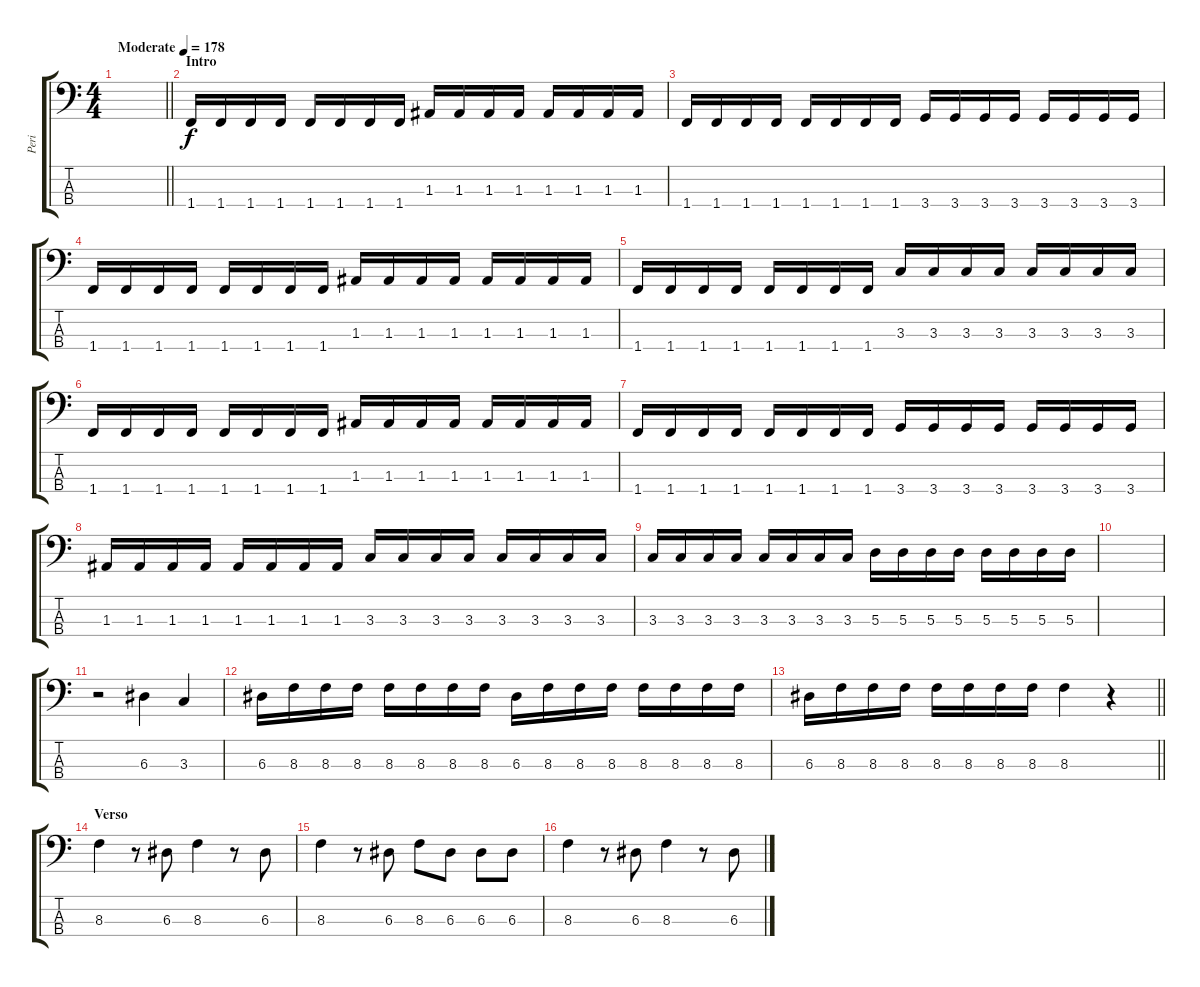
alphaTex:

\track ("Peri" "Peri") {instrument electricbassfinger}
\staff {score tabs}
\tuning (G2 D2 A1 E1) {hide}
\ts (4 4)
\tempo (178 "Moderate")
\clef f4
\barLineRight lightlight
\ks c
|
\section ("" "Intro")
1.4.16 1.4.16 1.4.16 1.4.16 1.4.16 1.4.16 1.4.16 1.4.16 1.3.16 1.3.16 1.3.16 1.3.16 1.3.16 1.3.16 1.3.16 1.3.16 |
1.4.16 1.4.16 1.4.16 1.4.16 1.4.16 1.4.16 1.4.16 1.4.16 3.4.16 3.4.16 3.4.16 3.4.16 3.4.16 3.4.16 3.4.16 3.4.16 |
1.4.16 1.4.16 1.4.16 1.4.16 1.4.16 1.4.16 1.4.16 1.4.16 1.3.16 1.3.16 1.3.16 1.3.16 1.3.16 1.3.16 1.3.16 1.3.16 |
1.4.16 1.4.16 1.4.16 1.4.16 1.4.16 1.4.16 1.4.16 1.4.16 3.3.16 3.3.16 3.3.16 3.3.16 3.3.16 3.3.16 3.3.16 3.3.16 |
1.4.16 1.4.16 1.4.16 1.4.16 1.4.16 1.4.16 1.4.16 1.4.16 1.3.16 1.3.16 1.3.16 1.3.16 1.3.16 1.3.16 1.3.16 1.3.16 |
1.4.16 1.4.16 1.4.16 1.4.16 1.4.16 1.4.16 1.4.16 1.4.16 3.4.16 3.4.16 3.4.16 3.4.16 3.4.16 3.4.16 3.4.16 3.4.16 |
1.3.16 1.3.16 1.3.16 1.3.16 1.3.16 1.3.16 1.3.16 1.3.16 3.3.16 3.3.16 3.3.16 3.3.16 3.3.16 3.3.16 3.3.16 3.3.16 |
3.3.16 3.3.16 3.3.16 3.3.16 3.3.16 3.3.16 3.3.16 3.3.16 5.3.16 5.3.16 5.3.16 5.3.16 5.3.16 5.3.16 5.3.16 5.3.16 |
|
r.2 6.3.4 3.3.4 |
6.3.16 8.3.16 8.3.16 8.3.16 8.3.16 8.3.16 8.3.16 8.3.16 6.3.16 8.3.16 8.3.16 8.3.16 8.3.16 8.3.16 8.3.16 8.3.16 |
\barLineRight lightlight
6.3.16 8.3.16 8.3.16 8.3.16 8.3.16 8.3.16 8.3.16 8.3.16 8.3.4 r.4 |
\section ("" "Verso")
8.3.4 r.8 6.3.8 8.3.4 r.8 6.3.8 |
8.3.4 r.8 6.3.8 8.3.8 6.3.8 6.3.8 6.3.8 |
8.3.4 r.8 6.3.8 8.3.4 r.8 6.3.8
